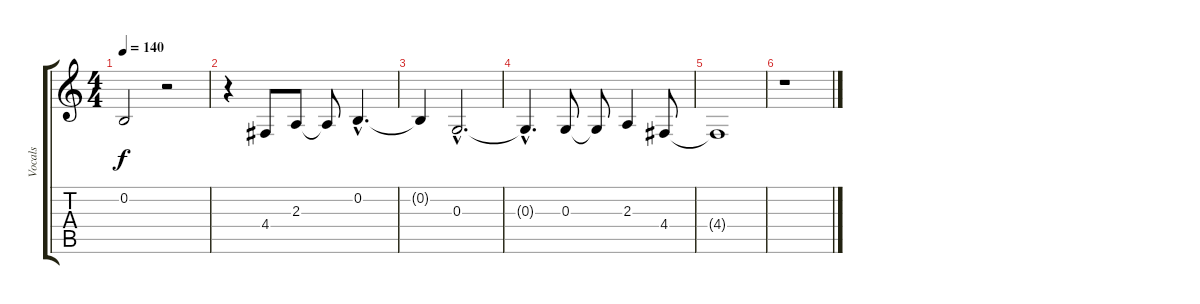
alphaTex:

\track ("Vocals" "Vocals") {instrument lead1square}
\staff {score tabs}
\tuning (E4 B3 G3 D3 A2 E2) {hide}
\ts (4 4)
\tempo 140
\clef g2
\ks c
0.2{t}.2{dy f} r.2 |
r.4 4.4.8 2.3.8 2.3{t}.8 0.2{hac}.4{d} |
0.2{t}.4 0.3{hac}.2{d} |
0.3{hac t}.4{d} 0.3.8 0.3{t}.8 2.3.4 4.4.8 |
4.4{t}.1 |
r.1
